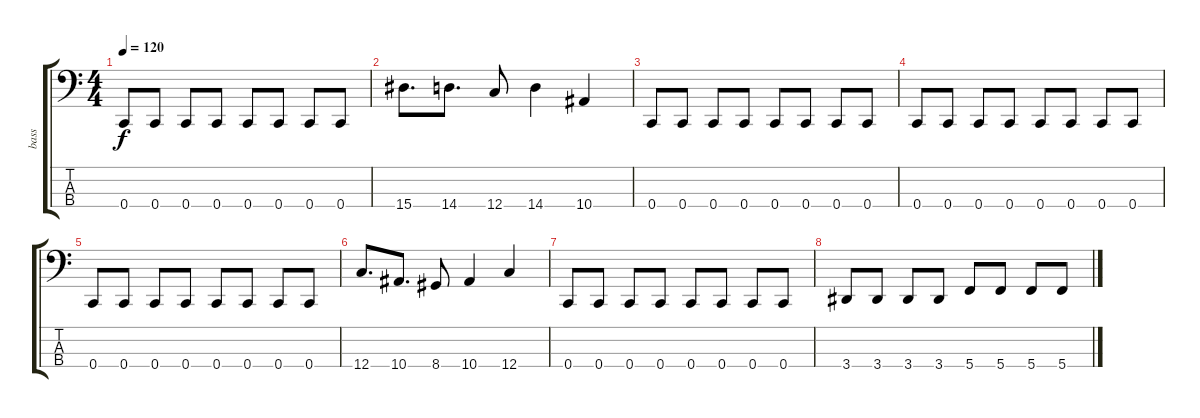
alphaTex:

\track ("bass" "bass") {instrument electricbassfinger}
\staff {score tabs}
\tuning (F2 C2 G1 C1) {hide}
\ts (4 4)
\tempo 120
\clef f4
\ks c
0.4.8{dy f} 0.4.8 0.4.8 0.4.8 0.4.8 0.4.8 0.4.8 0.4.8 |
15.4.8{d} 14.4.8{d} 12.4.8 14.4.4 10.4.4 |
0.4.8 0.4.8 0.4.8 0.4.8 0.4.8 0.4.8 0.4.8 0.4.8 |
0.4.8 0.4.8 0.4.8 0.4.8 0.4.8 0.4.8 0.4.8 0.4.8 |
0.4.8 0.4.8 0.4.8 0.4.8 0.4.8 0.4.8 0.4.8 0.4.8 |
12.4.8{d} 10.4.8{d} 8.4.8 10.4.4 12.4.4 |
0.4.8 0.4.8 0.4.8 0.4.8 0.4.8 0.4.8 0.4.8 0.4.8 |
3.4.8 3.4.8 3.4.8 3.4.8 5.4.8 5.4.8 5.4.8 5.4.8
